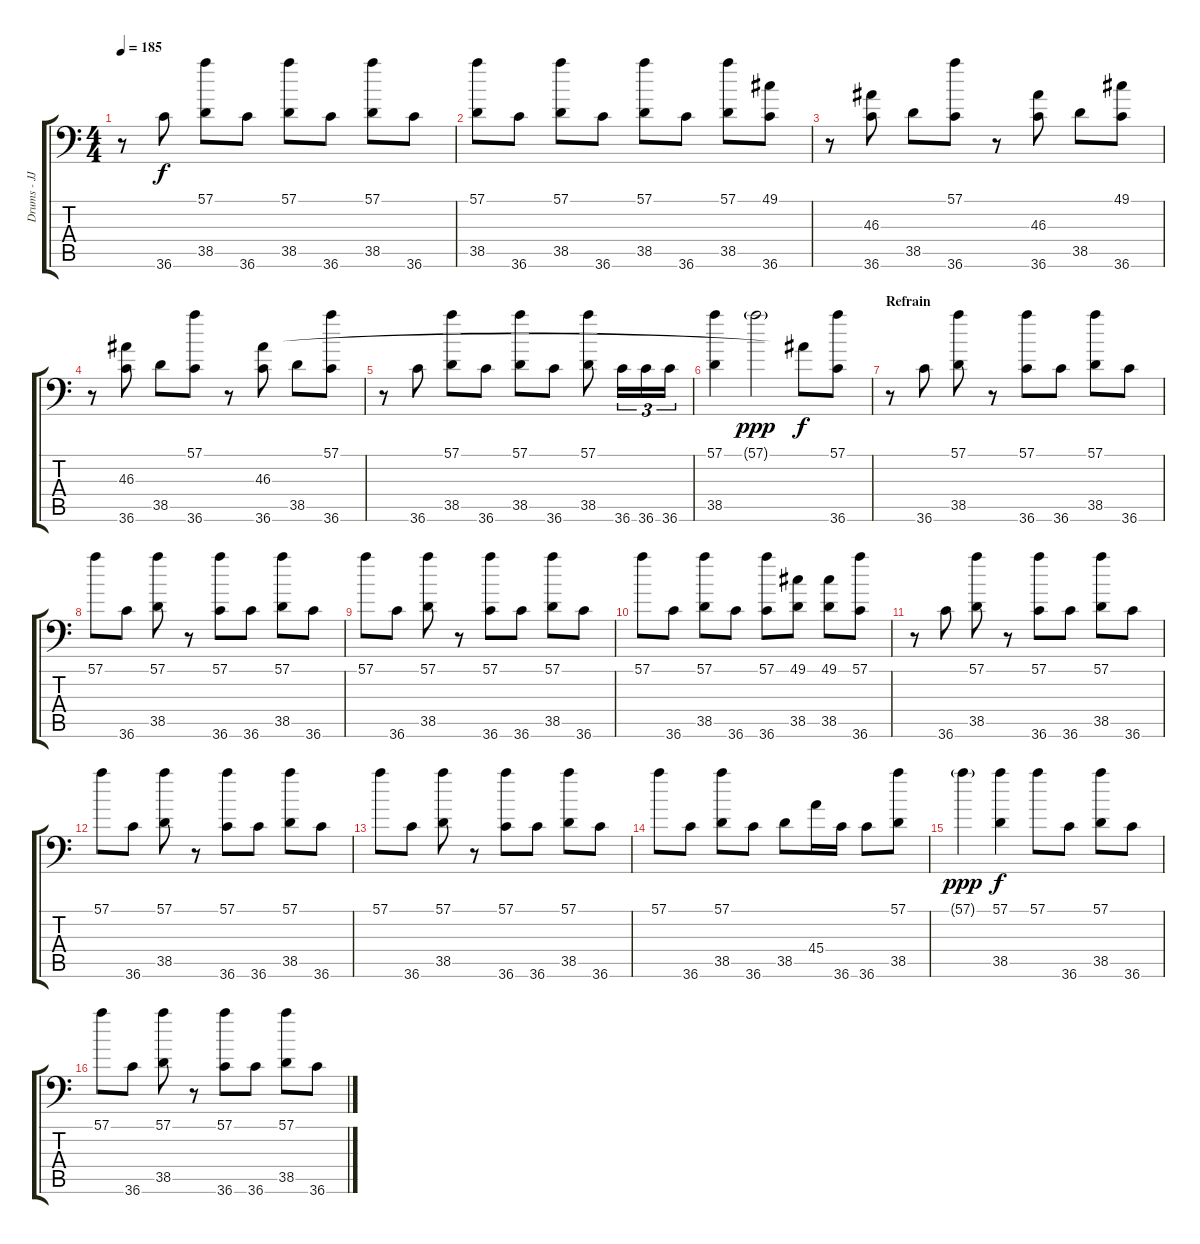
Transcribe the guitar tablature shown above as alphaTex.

\track ("Drums - JJ" "Drums - JJ") {instrument acousticgrandpiano}
\staff {score tabs}
\tuning (C-1 C-1 C-1 C-1 C-1 C-1) {hide}
\ts (4 4)
\tempo 185
\clef f4
\ks c
r.8{dy f} 36.6.8 (57.1 38.5).8 36.6.8 (57.1 38.5).8 36.6.8 (57.1 38.5).8 36.6.8 |
(57.1 38.5).8 36.6.8 (57.1 38.5).8 36.6.8 (57.1 38.5).8 36.6.8 (57.1 38.5).8 (49.1 36.6).8 |
r.8 (46.3 36.6).8 38.5.8 (57.1 36.6).8 r.8 (46.3 36.6).8 38.5.8 (49.1 36.6).8 |
r.8 (46.3 36.6).8 38.5.8 (57.1 36.6).8 r.8 (46.3 36.6).8 38.5.8 (57.1 36.6).8 |
r.8 36.6.8 (57.1 38.5).8 36.6.8 (57.1 38.5).8 36.6.8 (57.1 38.5).8 36.6.16{tu (3 2)} 36.6.16{tu (3 2)} 36.6.16{tu (3 2)} |
(57.1 38.5).4 57.1{g}.2{dy ppp} 46.3{t}.8{dy f} (57.1 36.6).8 |
\section ("" "Refrain")
r.8 36.6.8 (57.1 38.5).8 r.8 (57.1 36.6).8 36.6.8 (57.1 38.5).8 36.6.8 |
57.1.8 36.6.8 (57.1 38.5).8 r.8 (57.1 36.6).8 36.6.8 (57.1 38.5).8 36.6.8 |
57.1.8 36.6.8 (57.1 38.5).8 r.8 (57.1 36.6).8 36.6.8 (57.1 38.5).8 36.6.8 |
57.1.8 36.6.8 (57.1 38.5).8 36.6.8 (57.1 36.6).8 (49.1 38.5).8 (49.1 38.5).8 (57.1 36.6).8 |
r.8 36.6.8 (57.1 38.5).8 r.8 (57.1 36.6).8 36.6.8 (57.1 38.5).8 36.6.8 |
57.1.8 36.6.8 (57.1 38.5).8 r.8 (57.1 36.6).8 36.6.8 (57.1 38.5).8 36.6.8 |
57.1.8 36.6.8 (57.1 38.5).8 r.8 (57.1 36.6).8 36.6.8 (57.1 38.5).8 36.6.8 |
57.1.8 36.6.8 (57.1 38.5).8 36.6.8 38.5.8 45.4.16 36.6.16 36.6.8 (57.1 38.5).8 |
57.1{g}.4{dy ppp} (57.1 38.5).4{dy f} 57.1.8 36.6.8 (57.1 38.5).8 36.6.8 |
57.1.8 36.6.8 (57.1 38.5).8 r.8 (57.1 36.6).8 36.6.8 (57.1 38.5).8 36.6.8
